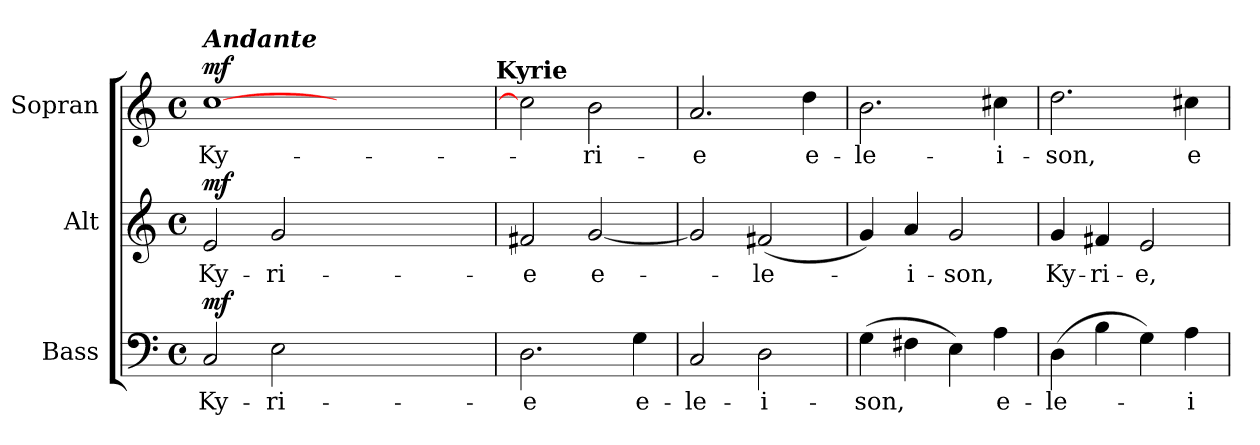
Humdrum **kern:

**kern	**text	**dynam	**kern	**text	**dynam	**kern	**text	**dynam
*part3	*part3	*part3	*part2	*part2	*part2	*part1	*part1	*part1
*staff3	*staff3	*staff3	*staff2	*staff2	*staff2	*staff1	*staff1	*staff1
*I"Bass	*	*	*I"Alt	*	*	*I"Sopran	*	*
*I'B.	*	*	*I'A.	*	*	*I'S.	*	*
*clefF4	*	*	*clefG2	*	*	*clefG2	*	*
*k[]	*	*	*k[]	*	*	*k[]	*	*
*C:	*	*	*C:	*	*	*C:	*	*
*M4/4	*	*	*M4/4	*	*	*M4/4	*	*
*met(c)	*	*	*met(c)	*	*	*met(c)	*	*
=1	=1	=1	=1	=1	=1	=1	=1	=1
!	!	!	!	!	!	!LO:TX:a:Bi:t=Andante	!	!
!	!LO:LY:b	!LO:DY:a	!	!LO:LY:b	!LO:DY:a	!	!LO:LY:b	!LO:DY:a
2C/	Ky-	mf	2e/	Ky-	mf	[1cc	Ky-	mf
!	!LO:LY:b	!	!	!LO:LY:b	!	!	!	!
2E\	-ri-	.	2g/	-ri-	.	.	.	.
0ryy	.	.	0ryy	.	.	0ryy	.	.
!	!	!	!	!	!	!LO:TX:a:B:t=Kyrie	!	!
=2	=2	=2	=2	=2	=2	=2	=2	=2
!	!LO:LY:b	!	!	!LO:LY:b	!	!	!	!
2.D\	-e	.	2f#X/	-e	.	2cc\]	.	.
!	!	!	!	!LO:LY:b	!	!	!LO:LY:b	!
.	.	.	[2g/	e-	.	2b\	-ri-	.
!	!LO:LY:b	!	!	!	!	!	!	!
4G\	e-	.	.	.	.	.	.	.
=3	=3	=3	=3	=3	=3	=3	=3	=3
!	!LO:LY:b	!	!	!	!	!	!LO:LY:b	!
2C/	-le-	.	2g/]	.	.	2.a/	-e	.
!	!LO:LY:b	!	!	!LO:LY:b	!	!	!	!
2D\	-i-	.	(<2f#X/	-le-	.	.	.	.
!	!	!	!	!	!	!	!LO:LY:b	!
.	.	.	.	.	.	4dd\	e-	.
=4	=4	=4	=4	=4	=4	=4	=4	=4
!	!LO:LY:b	!	!	!	!	!	!LO:LY:b	!
(>4G\	-son,	.	4g/)	.	.	2.b\	-le-	.
!	!	!	!	!LO:LY:b	!	!	!	!
4F#X\	.	.	4a/	-i-	.	.	.	.
!	!	!	!	!LO:LY:b	!	!	!	!
4E\)	.	.	2g/	-son,	.	.	.	.
!	!LO:LY:b	!	!	!	!	!	!LO:LY:b	!
4A\	e-	.	.	.	.	4cc#X\	-i-	.
=5	=5	=5	=5	=5	=5	=5	=5	=5
!	!LO:LY:b	!	!	!LO:LY:b	!	!	!LO:LY:b	!
(>4D\	-le-	.	4g/	Ky-	.	2.dd\	-son,	.
!	!	!	!	!LO:LY:b	!	!	!	!
4B\	.	.	4f#X/	-ri-	.	.	.	.
!	!	!	!	!LO:LY:b	!	!	!	!
4G\)	.	.	2e/	-e,	.	.	.	.
!	!LO:LY:b	!	!	!	!	!	!LO:LY:b	!
4A\	-i-	.	.	.	.	4cc#X\	e-	.
=	=	=	=	=	=	=	=	=
*-	*-	*-	*-	*-	*-	*-	*-	*-
